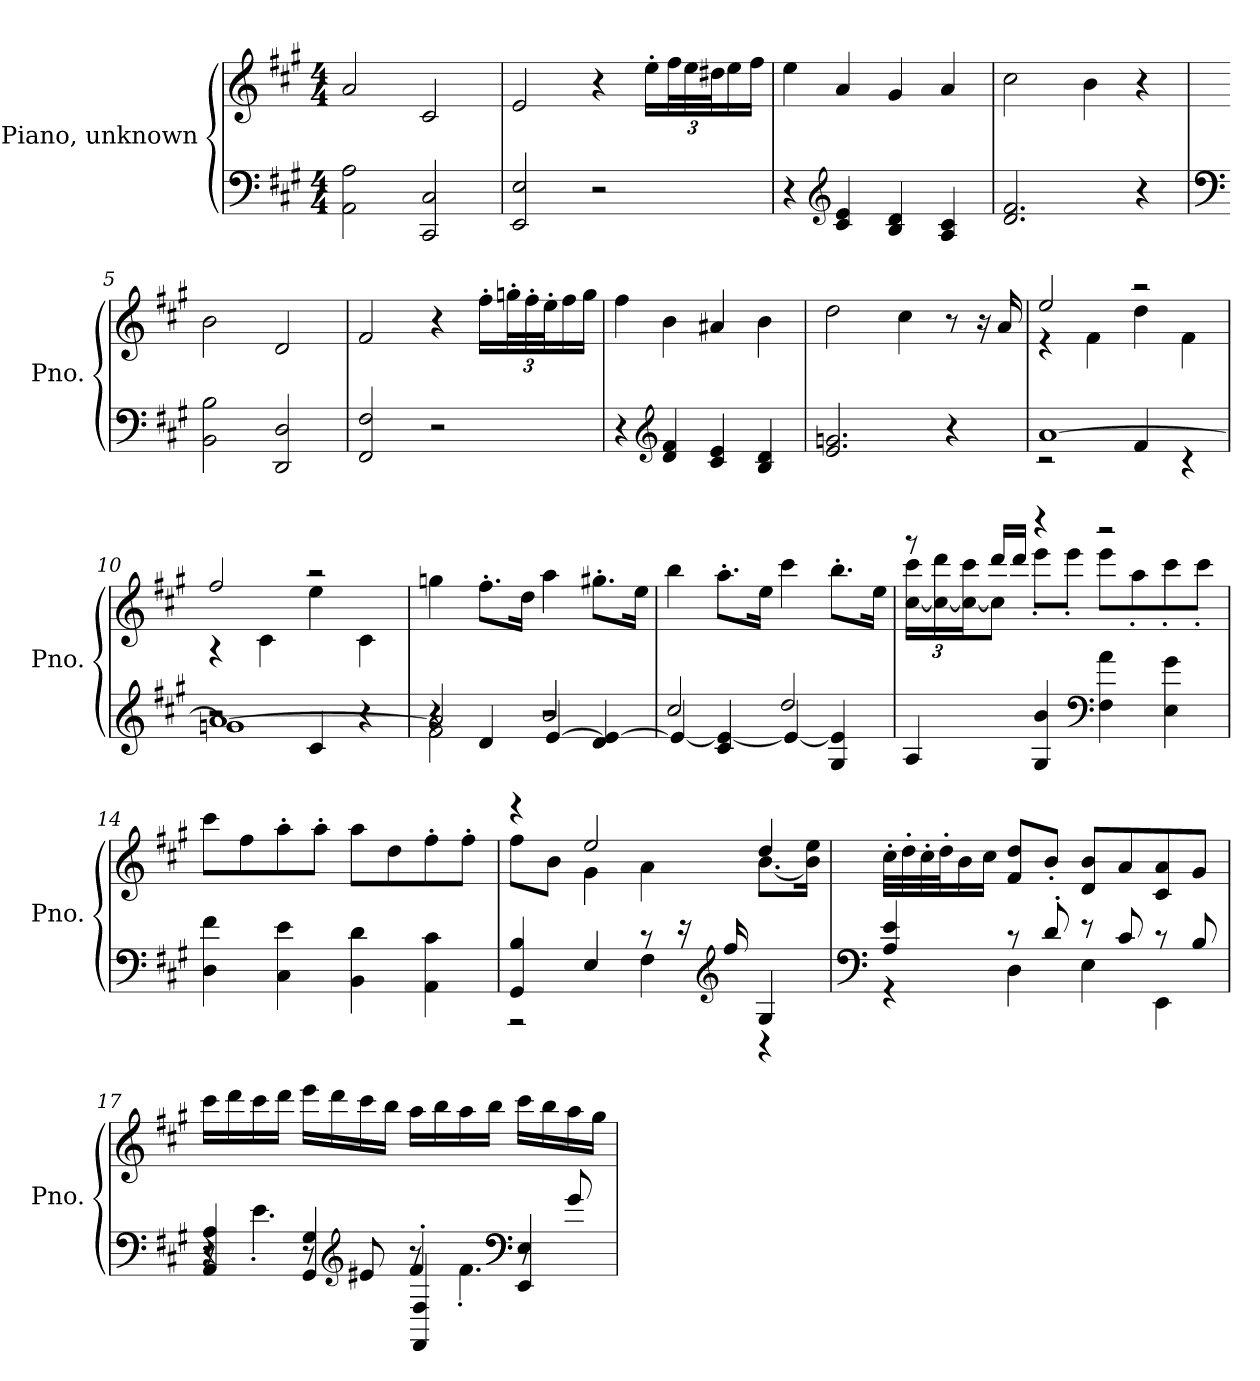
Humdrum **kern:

**kern	**kern
*part1	*part1
*staff2	*staff1
*I"Piano, unknown	*
*I'Pno.	*
*clefF4	*clefG2
*k[f#c#g#]	*k[f#c#g#]
*M4/4	*M4/4
*MM120	*MM120
=1	=1
2AA\ 2A\	2a/
2CC#/ 2C#/	2c#/
=2	=2
2EE/ 2E/	2e/
2r	4r
.	16ee'\LL
*	*Xbrackettup
.	48ff#\L
.	48ee\
.	48dd#X\J
.	16ee\
.	16ff#\JJ
=3	=3
4r	4ee\
*clefG2	*
4c#/ 4e/	4a/
4B/ 4d/	4g#/
4A/ 4c#/	4a/
=4	=4
2.d/ 2.f#/	2cc#\
.	4b\
4r	4r
=5	=5
*clefF4	*
2BB\ 2B\	2b\
2DD/ 2D/	2d/
=6	=6
2FF#/ 2F#/	2f#/
2r	4r
.	16ff#'\LL
.	48ggn'\L
.	48ff#'\
.	48ee'\J
.	16ff#\
.	16gg\JJ
!!LO:LB:g=z
=7	=7
4r	4ff#\
*clefG2	*
4d/ 4f#/	4b\
4c#/ 4e/	4a#X/
4B/ 4d/	4b\
=8	=8
2.e/ 2.gn/	2dd\
.	4cc#\
4r	8r
.	16r
.	16a/
=9	=9
*^	*^
[1a	2r	2ee/	4r
.	.	.	4f#\
.	4f#/	2r	4dd\
.	4r	.	4f#\
=10	=10	=10	=10
*	*^	*	*
1a_	1gn	2r	2ff#/	4r
.	.	.	.	4c#\
.	.	4c#/	2r	4ee\
.	.	4r	.	4c#\
*	*	*	*v	*v
=11	=11	=11	=11
2a/]	2f#\	4r	4ggn\
.	.	4d/	8.ff#'\L
.	.	.	16dd\Jk
2b/	2r	[4e/	4aa\
.	.	4d/ 4e/_	8.gg#X'\L
.	.	.	16ee\Jk
*	*v	*v	*
=12	=12	=12
2cc#/	4e/_	4bb\
.	4c#/ 4e/_	8.aa'\L
.	.	16ee\Jk
2dd/	4e/_	4ccc#\
.	4G#/ 4e/]	8.bb'\L
.	.	16ee\Jk
*v	*v	*
!!LO:LB:g=z
=13	=13
*	*^
4A/	8r	[24cc#\ 24ccc#\LL
.	.	24cc#\_ 24ddd\
.	.	24cc#\_ 24ccc#\J
.	16ddd/LL	8cc#\J]
.	16ddd/JJ	.
4G#/ 4b/	4r	8eee'\L
.	.	8eee'\J
*clefF4	*	*
4F#\ 4a\	2r	8eee\L
.	.	8aa'\
4E\ 4g#\	.	8ccc#'\
.	.	8ccc#'\J
*	*v	*v
=14	=14
4D\ 4f#\	8ccc#\L
.	8ff#\
4C#\ 4e\	8aa'\
.	8aa'\J
4BB\ 4d\	8aa\L
.	8dd\
4AA\ 4c#\	8ff#'\
.	8ff#'\J
=15	=15
*^	*^
4GG#/ 4B/	2r	4r	8ff#\L
.	.	.	8b\J
4E/	.	2ee/	4g#\
8r	4F#\	.	4a\
16r	.	.	.
*clefG2	*	*	*
16ff#/	.	.	.
4G#/	4r	4dd/	[8.b\L
.	.	.	16b\] 16ee\Jk
*	*	*v	*v
!!LO:LB:g=z
=16	=16	=16
*clefF4	*	*
4A/ 4e/	4r	32cc#'\LLL
.	.	32dd'\
.	.	32cc#'\
.	.	32dd'\J
.	.	16b\
.	.	16cc#\JJ
8r	4D\	8f#/ 8dd/L
8d'/	.	8b'/J
8r	4E\	8d/ 8b/L
8c#/	.	8a/
8r	4EE\	8c#/ 8a/
8B/	.	8g#/J
=17	=17	=17
*	*^	*
4r	8r	4AA/ 4A/	16ccc#\LL
.	.	.	16ddd\
.	4.e'\	.	16ccc#\
.	.	.	16ddd\JJ
8r	.	4GG#/ 4G#/	16eee\LL
.	.	.	16ddd\
*clefG2	*	*	*
8e#X/	.	.	16ccc#\
.	.	.	16bb\JJ
4f#'/	8r	4FF#/ 4F#/	16aa\LL
.	.	.	16bb\
.	4.f#'\	.	16aa\
.	.	.	16bb\JJ
*clefF4	*	*	*
8r	.	4EE/ 4E/	16ccc#\LL
.	.	.	16bb\
8g#/	.	.	16aa\
.	.	.	16gg#\JJ
*v	*v	*v	*
=	=
*-	*-
